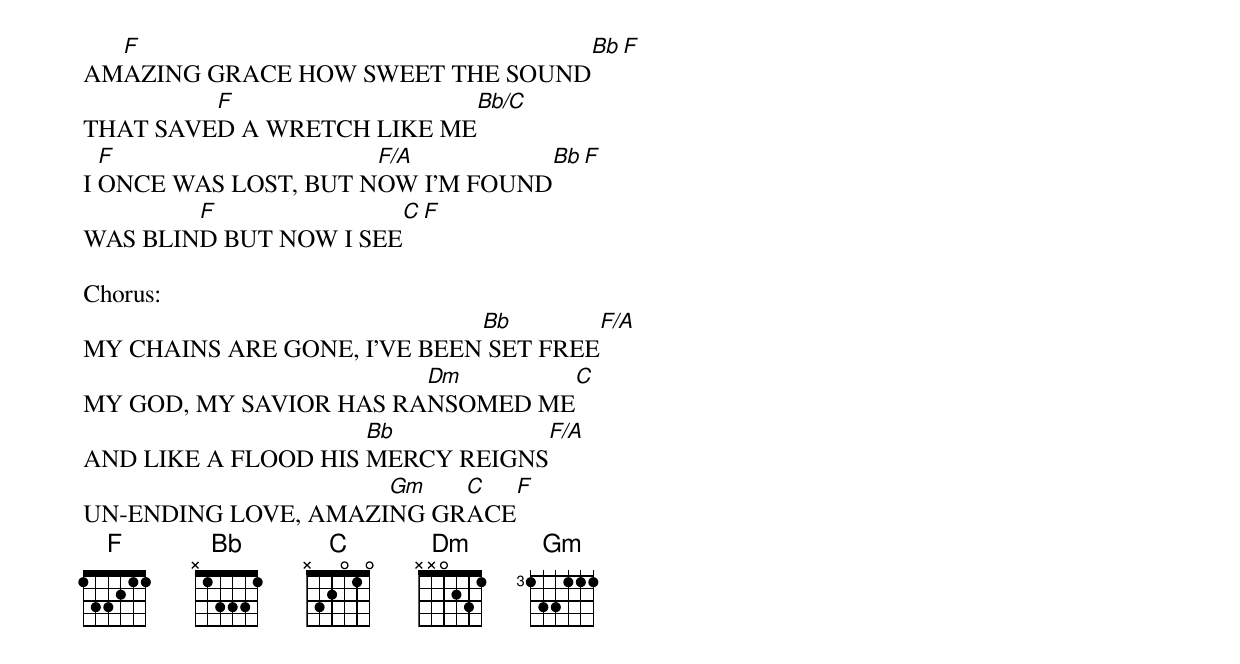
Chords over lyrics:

  F                                      Bb              F
AMAZING GRACE HOW SWEET THE SOUND
         F                                     Bb/C
THAT SAVED A WRETCH LIKE ME
  F                   F/A            Bb          F
I ONCE WAS LOST, BUT NOW I'M FOUND
        F                  C        F
WAS BLIND BUT NOW I SEE

Chorus:
                             Bb                               F/A
MY CHAINS ARE GONE, I'VE BEEN SET FREE
                        Dm                                     C
MY GOD, MY SAVIOR HAS RANSOMED ME
                     Bb                            F/A
AND LIKE A FLOOD HIS MERCY REIGNS
                     Gm   C                 F
UN-ENDING LOVE, AMAZING GRACE
